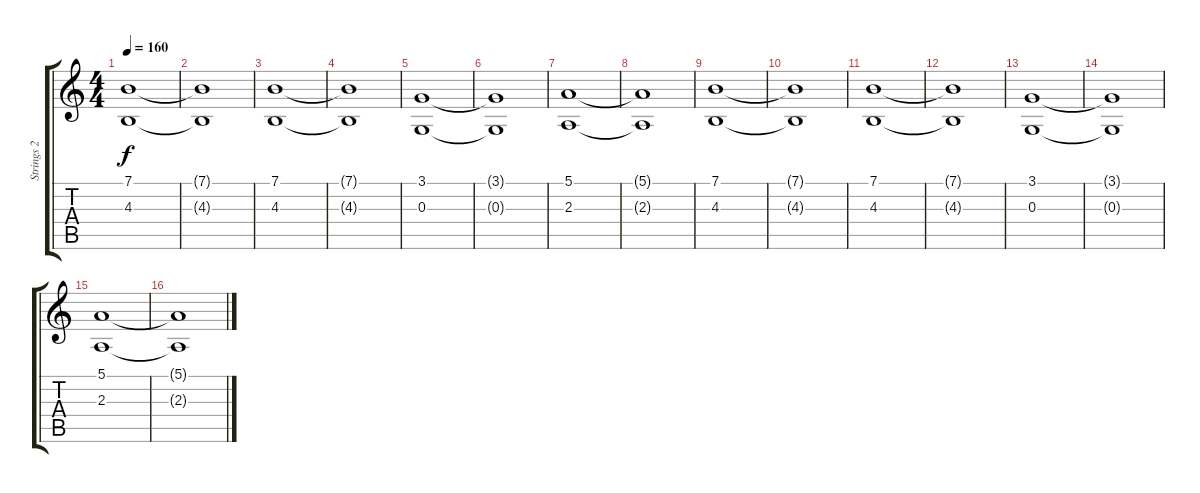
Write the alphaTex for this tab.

\track ("Strings 2" "Strings 2") {instrument stringensemble2}
\staff {score tabs}
\tuning (E4 B3 G3 D3 A2 E2) {hide}
\ts (4 4)
\tempo 160
\clef g2
\ks c
(7.1 4.3).1{dy f} |
(7.1{t} 4.3{t}).1 |
(7.1 4.3).1 |
(7.1{t} 4.3{t}).1 |
(3.1 0.3).1 |
(3.1{t} 0.3{t}).1 |
(5.1 2.3).1 |
(5.1{t} 2.3{t}).1 |
(7.1 4.3).1 |
(7.1{t} 4.3{t}).1 |
(7.1 4.3).1 |
(7.1{t} 4.3{t}).1 |
(3.1 0.3).1 |
(3.1{t} 0.3{t}).1 |
(5.1 2.3).1 |
(5.1{t} 2.3{t}).1
